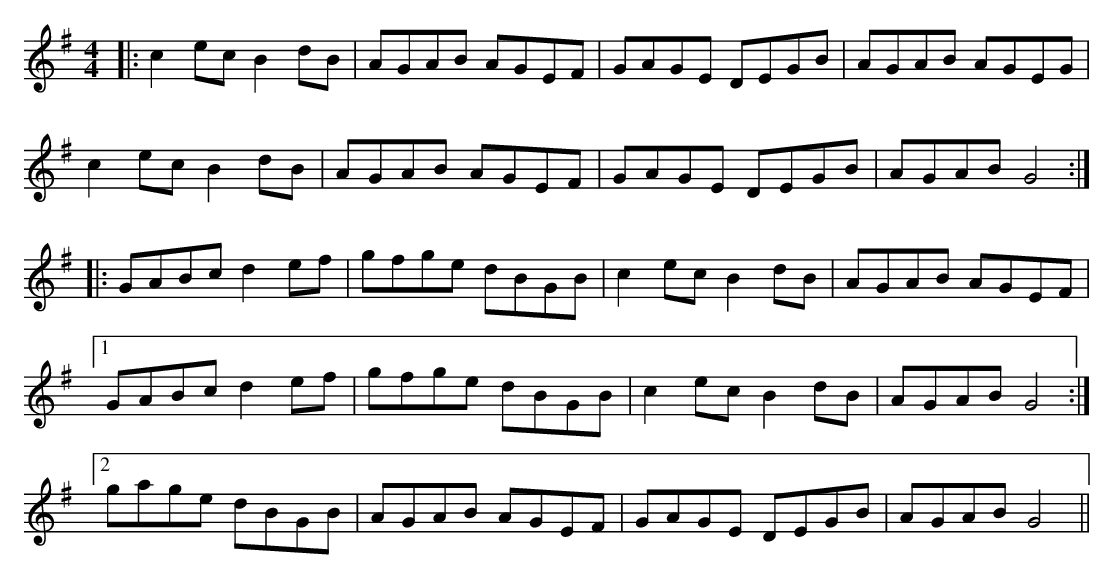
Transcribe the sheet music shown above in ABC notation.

X:1
M:4/4
K:G
|:c2ec B2dB|AGAB AGEF|GAGE DEGB|AGAB AGEG|
c2 ec B2dB|AGAB AGEF|GAGE DEGB|AGAB G4:|
|:GABc d2ef|gfge dBGB|c2ec B2dB|AGAB AGEF|
[1 GABc d2ef|gfge dBGB|c2ec B2dB|AGAB G4:|
[2 gage dBGB|AGAB AGEF|GAGE DEGB|AGAB G4||
